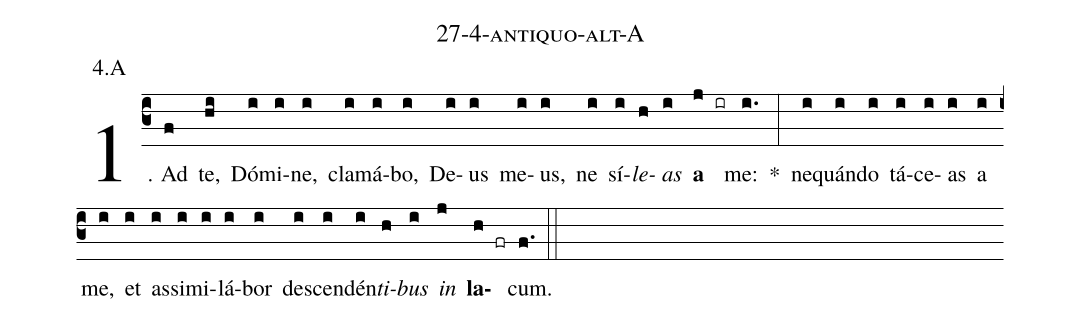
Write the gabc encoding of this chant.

name: 27-4-antiquo-alt-A;
annotation: 4.A;
%%
(c3)1. Ad(f) te,(hi) Dó(i)mi(i)ne,(i) cla(i)má(i)bo,(i) De(i)us(i) me(i)us,(i) ne(i) sí(i)<i>le</i>(h)<i>as</i>(i) <b>a</b>(j ir) me:(i.) *(:) ne(i)quán(i)do(i) tá(i)ce(i)as(i) a(i) me,(i) et(i) as(i)si(i)mi(i)lá(i)bor(i) de(i)scen(i)dén(i)<i>ti</i>(h)<i>bus</i>(i) <i>in</i>(j) <b>la</b>(h fr)cum.(f.) (::)
